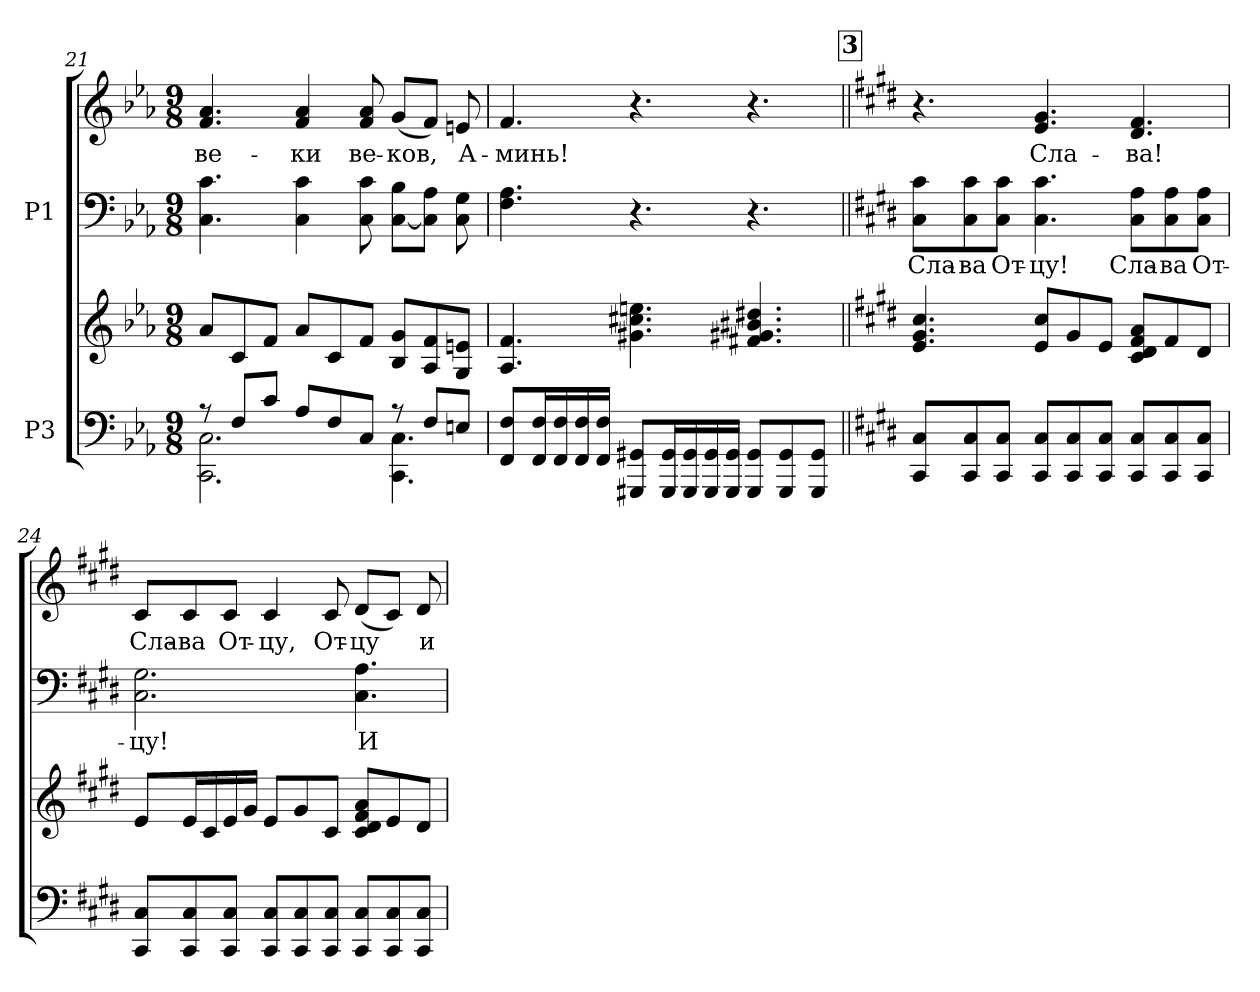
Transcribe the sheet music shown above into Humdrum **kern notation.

**kern	**kern	**kern	**text	**kern	**text
*part2	*part2	*part1	*part1	*part1	*part1
*staff4	*staff3	*staff2	*staff2	*staff1	*staff1
*I"P3	*	*I"P1	*	*	*
*clefF4	*clefG2	*clefF4	*	*clefG2	*
*k[b-e-a-]	*k[b-e-a-]	*k[b-e-a-]	*	*k[b-e-a-]	*
*c:	*c:	*c:	*	*c:	*
*M9/8	*M9/8	*M9/8	*	*M9/8	*
=21	=21	=21	=21	=21	=21
*^	*	*	*	*	*
!	!	!	!	!	!	!LO:LY:b:color=#000000
8r	2.CCi\ 2.Ci	8a-i/L	4.Ci\ 4.ci	.	4.fi/ 4.a-i	ве-
8Fi/L	.	8ci/	.	.	.	.
8ci/J	.	8fi/J	.	.	.	.
!	!	!	!	!	!	!LO:LY:b:color=#000000
8A-i/L	.	8a-i/L	4Ci\ 4ci	.	4fi/ 4a-i	-ки
8Fi/	.	8ci/	.	.	.	.
!	!	!	!	!	!	!LO:LY:b:color=#000000
8Ci/J	.	8fi/J	8Ci\ 8ci	.	8fi/ 8a-i	ве-
!	!	!	!	!	!	!LO:LY:b:color=#000000
8r	4.CCi\ 4.Ci	8B-i/ 8giL	[<8Ci\ 8B-iL	.	(8gi/L	-ков,
8Fi/L	.	8A-i/ 8fi	8Ci\] 8A-iJ	.	8fi/J)	.
!	!	!	!	!	!	!LO:LY:b:color=#000000
8Eni/J	.	8Gi/ 8eniJ	8Ci\ 8Gi	.	8eni/	А-
*v	*v	*	*	*	*	*
!!LO:LB:g=z
=22	=22	=22	=22	=22	=22
!	!	!	!	!	!LO:LY:b:color=#000000
8FFi/ 8FiL	4.A-i/ 4.fi	4.Fi\ 4.A-i	.	4.fi/	-минь!
16FFi/ 16FiL	.	.	.	.	.
16FFi/ 16Fi	.	.	.	.	.
16FFi/ 16Fi	.	.	.	.	.
16FFi/ 16FiJJ	.	.	.	.	.
8GGG#Xi/ 8GG#XiL	4.g#Xi\ 4.cc#Xi 4.eeni	4.r	.	4.r	.
16GGG#i/ 16GG#iL	.	.	.	.	.
16GGG#i/ 16GG#i	.	.	.	.	.
16GGG#i/ 16GG#i	.	.	.	.	.
16GGG#i/ 16GG#iJJ	.	.	.	.	.
8GGG#i/ 8GG#iL	4.f#Xi/ 4.g#Xi 4.b#Xi 4.dd#Xi	4.r	.	4.r	.
8GGG#i/ 8GG#i	.	.	.	.	.
8GGG#i/ 8GG#iJ	.	.	.	.	.
!!LO:REH:place=s1:B:color=#000000:enc=box:fs=11.9365:t=3
=23||	=23||	=23||	=23||	=23||	=23||
*k[f#c#g#d#]	*k[f#c#g#d#]	*k[f#c#g#d#]	*	*k[f#c#g#d#]	*
*c#:	*c#:	*c#:	*	*c#:	*
!	!	!	!LO:LY:a:color=#000000	!	!
8CC#i/ 8C#iL	4.ei/ 4.g#i 4.cc#i	8C#i\ 8c#iL	Сла-	4.r	.
!	!	!	!LO:LY:a:color=#000000	!	!
8CC#i/ 8C#i	.	8C#i\ 8c#i	-ва	.	.
!	!	!	!LO:LY:a:color=#000000	!	!
8CC#i/ 8C#iJ	.	8C#i\ 8c#iJ	От-	.	.
!	!	!	!LO:LY:a:color=#000000	!	!
!	!	!	!	!	!LO:LY:b:color=#000000
8CC#i/ 8C#iL	8ei/ 8cc#iL	4.C#i\ 4.c#i	-цу!	4.ei/ 4.g#i	Сла-
8CC#i/ 8C#i	8g#i/	.	.	.	.
8CC#i/ 8C#iJ	8ei/J	.	.	.	.
!	!	!	!LO:LY:a:color=#000000	!	!
!	!	!	!	!	!LO:LY:b:color=#000000
8CC#i/ 8C#iL	8c#i/ 8d#i 8f#i 8aiL	8C#i\ 8AiL	Сла-	4.d#i/ 4.f#i	-ва!
!	!	!	!LO:LY:a:color=#000000	!	!
8CC#i/ 8C#i	8f#i/	8C#i\ 8Ai	-ва	.	.
!	!	!	!LO:LY:a:color=#000000	!	!
8CC#i/ 8C#iJ	8d#i/J	8C#i\ 8AiJ	От-	.	.
=24	=24	=24	=24	=24	=24
!	!	!	!LO:LY:a:color=#000000	!	!
!	!	!	!	!	!LO:LY:b:color=#000000
8CC#i/ 8C#iL	8ei/L	2.C#i\ 2.G#i	-цу!	8c#i/L	Сла-
!	!	!	!	!	!LO:LY:b:color=#000000
8CC#i/ 8C#i	16ei/L	.	.	8c#i/	-ва
.	16c#i/	.	.	.	.
!	!	!	!	!	!LO:LY:b:color=#000000
8CC#i/ 8C#iJ	16ei/	.	.	8c#i/J	От-
.	16g#i/JJ	.	.	.	.
!	!	!	!	!	!LO:LY:b:color=#000000
8CC#i/ 8C#iL	8ei/L	.	.	4c#i/	-цу,
8CC#i/ 8C#i	8g#i/	.	.	.	.
!	!	!	!	!	!LO:LY:b:color=#000000
8CC#i/ 8C#iJ	8c#i/J	.	.	8c#i/	От-
!	!	!	!LO:LY:a:color=#000000	!	!
!	!	!	!	!	!LO:LY:b:color=#000000
8CC#i/ 8C#iL	8c#i/ 8d#i 8f#i 8aiL	4.C#i\ 4.Ai	И	(8d#i/L	-цу
8CC#i/ 8C#i	8ei/	.	.	8c#i/J)	.
!	!	!	!	!	!LO:LY:b:color=#000000
8CC#i/ 8C#iJ	8d#i/J	.	.	8d#i/	и
=	=	=	=	=	=
*-	*-	*-	*-	*-	*-
